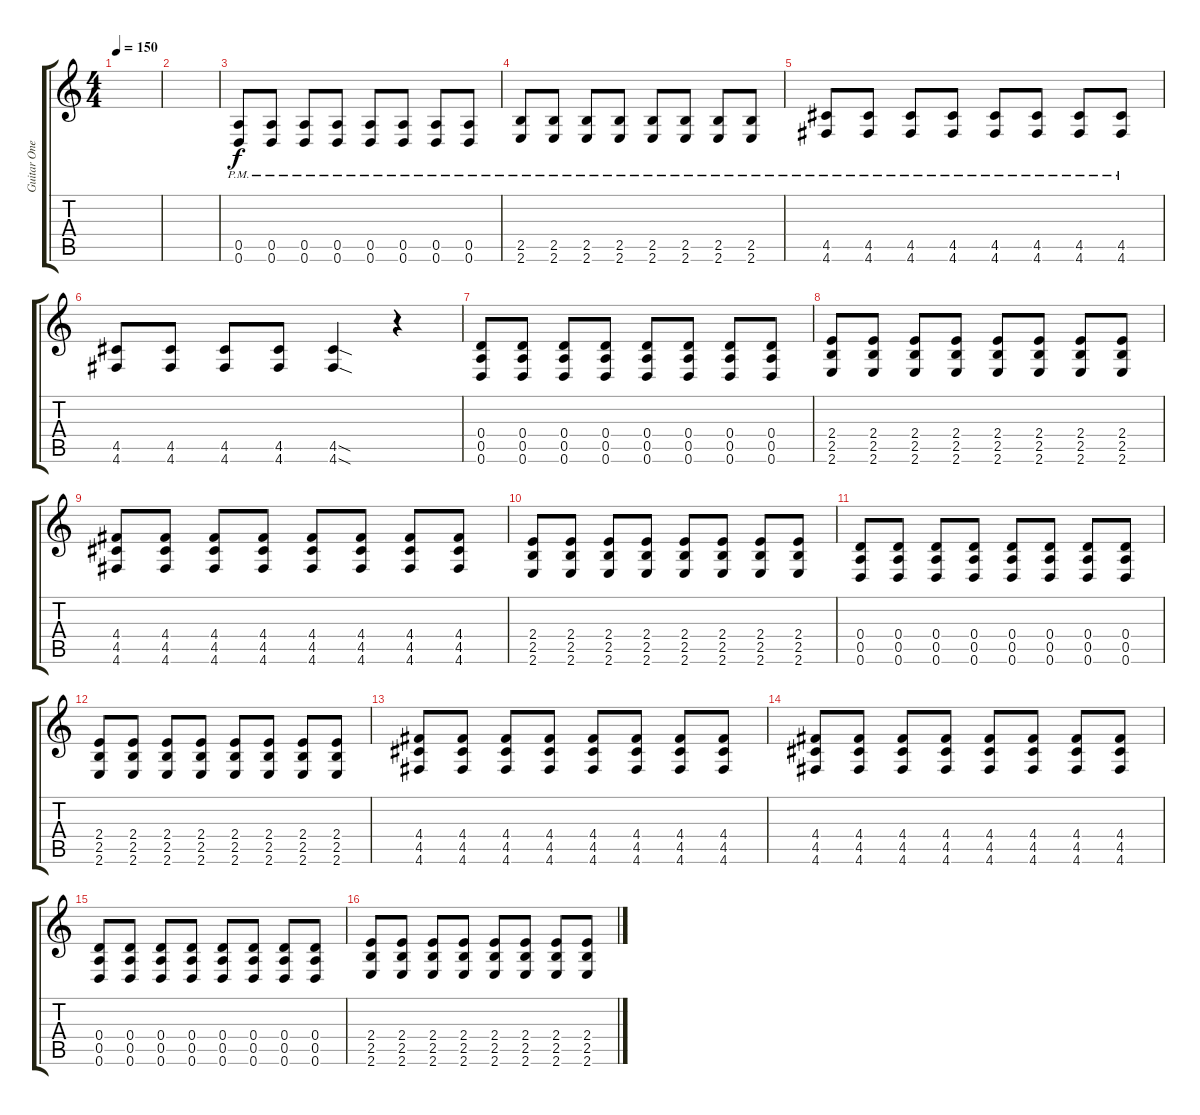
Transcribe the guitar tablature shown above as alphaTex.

\track ("Guitar One Double" "Guitar One") {instrument overdrivenguitar}
\staff {score tabs}
\tuning (E4 B3 G3 D3 A2 D2) {hide}
\ts (4 4)
\tempo 150
\clef g2
\ks c
|
|
(0.5{pm} 0.6{pm}).8 (0.5{pm} 0.6{pm}).8 (0.5{pm} 0.6{pm}).8 (0.5{pm} 0.6{pm}).8 (0.5{pm} 0.6{pm}).8 (0.5{pm} 0.6{pm}).8 (0.5{pm} 0.6{pm}).8 (0.5{pm} 0.6{pm}).8 |
(2.5{pm} 2.6{pm}).8 (2.5{pm} 2.6{pm}).8 (2.5{pm} 2.6{pm}).8 (2.5{pm} 2.6{pm}).8 (2.5{pm} 2.6{pm}).8 (2.5{pm} 2.6{pm}).8 (2.5{pm} 2.6{pm}).8 (2.5{pm} 2.6{pm}).8 |
(4.5{pm} 4.6{pm}).8 (4.5{pm} 4.6{pm}).8 (4.5{pm} 4.6{pm}).8 (4.5{pm} 4.6{pm}).8 (4.5{pm} 4.6{pm}).8 (4.5{pm} 4.6{pm}).8 (4.5{pm} 4.6{pm}).8 (4.5{pm} 4.6{pm}).8 |
(4.5 4.6).8 (4.5 4.6).8 (4.5 4.6).8 (4.5 4.6).8 (4.5{sod} 4.6{sod}).4 r.4 |
(0.4 0.5 0.6).8 (0.4 0.5 0.6).8 (0.4 0.5 0.6).8 (0.4 0.5 0.6).8 (0.4 0.5 0.6).8 (0.4 0.5 0.6).8 (0.4 0.5 0.6).8 (0.4 0.5 0.6).8 |
(2.4 2.5 2.6).8 (2.4 2.5 2.6).8 (2.4 2.5 2.6).8 (2.4 2.5 2.6).8 (2.4 2.5 2.6).8 (2.4 2.5 2.6).8 (2.4 2.5 2.6).8 (2.4 2.5 2.6).8 |
(4.4 4.5 4.6).8 (4.4 4.5 4.6).8 (4.4 4.5 4.6).8 (4.4 4.5 4.6).8 (4.4 4.5 4.6).8 (4.4 4.5 4.6).8 (4.4 4.5 4.6).8 (4.4 4.5 4.6).8 |
(2.4 2.5 2.6).8 (2.4 2.5 2.6).8 (2.4 2.5 2.6).8 (2.4 2.5 2.6).8 (2.4 2.5 2.6).8 (2.4 2.5 2.6).8 (2.4 2.5 2.6).8 (2.4 2.5 2.6).8 |
(0.4 0.5 0.6).8 (0.4 0.5 0.6).8 (0.4 0.5 0.6).8 (0.4 0.5 0.6).8 (0.4 0.5 0.6).8 (0.4 0.5 0.6).8 (0.4 0.5 0.6).8 (0.4 0.5 0.6).8 |
(2.4 2.5 2.6).8 (2.4 2.5 2.6).8 (2.4 2.5 2.6).8 (2.4 2.5 2.6).8 (2.4 2.5 2.6).8 (2.4 2.5 2.6).8 (2.4 2.5 2.6).8 (2.4 2.5 2.6).8 |
(4.4 4.5 4.6).8 (4.4 4.5 4.6).8 (4.4 4.5 4.6).8 (4.4 4.5 4.6).8 (4.4 4.5 4.6).8 (4.4 4.5 4.6).8 (4.4 4.5 4.6).8 (4.4 4.5 4.6).8 |
(4.4 4.5 4.6).8 (4.4 4.5 4.6).8 (4.4 4.5 4.6).8 (4.4 4.5 4.6).8 (4.4 4.5 4.6).8 (4.4 4.5 4.6).8 (4.4 4.5 4.6).8 (4.4 4.5 4.6).8 |
(0.4 0.5 0.6).8 (0.4 0.5 0.6).8 (0.4 0.5 0.6).8 (0.4 0.5 0.6).8 (0.4 0.5 0.6).8 (0.4 0.5 0.6).8 (0.4 0.5 0.6).8 (0.4 0.5 0.6).8 |
(2.4 2.5 2.6).8 (2.4 2.5 2.6).8 (2.4 2.5 2.6).8 (2.4 2.5 2.6).8 (2.4 2.5 2.6).8 (2.4 2.5 2.6).8 (2.4 2.5 2.6).8 (2.4 2.5 2.6).8
